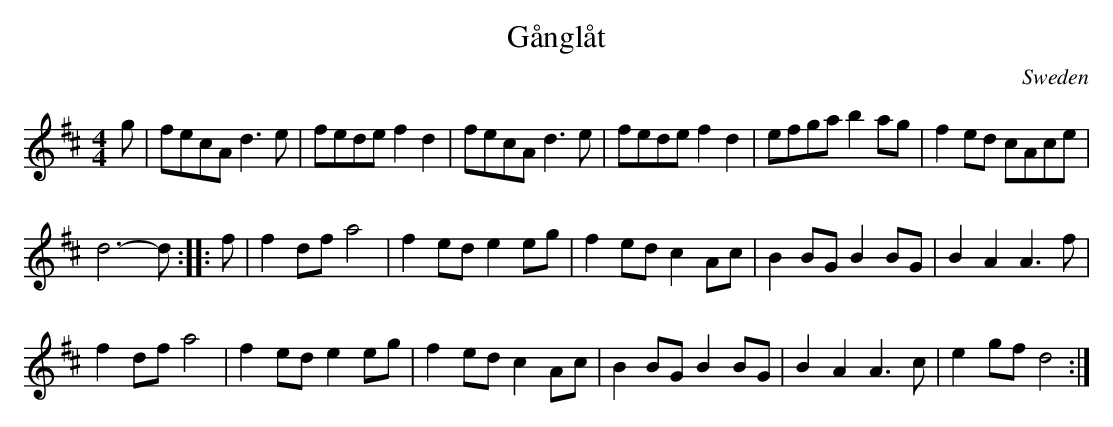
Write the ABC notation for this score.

X:1
T:Gånglåt
M:4/4
O:Sweden
K:D major
g|\
fecA d3e | fede f2d2 | fecA d3e | fede f2d2 |\
efga b2ag | f2ed cAce |
d6-d :| \
|: f | \
f2df a4 | f2ed e2eg | f2ed c2Ac | \
B2BG B2BG | \
B2A2 A3f |
f2df a4 | f2ed e2eg | \
f2ed c2Ac | \
B2BG B2BG | B2A2 A3c | e2gf d4 :|
